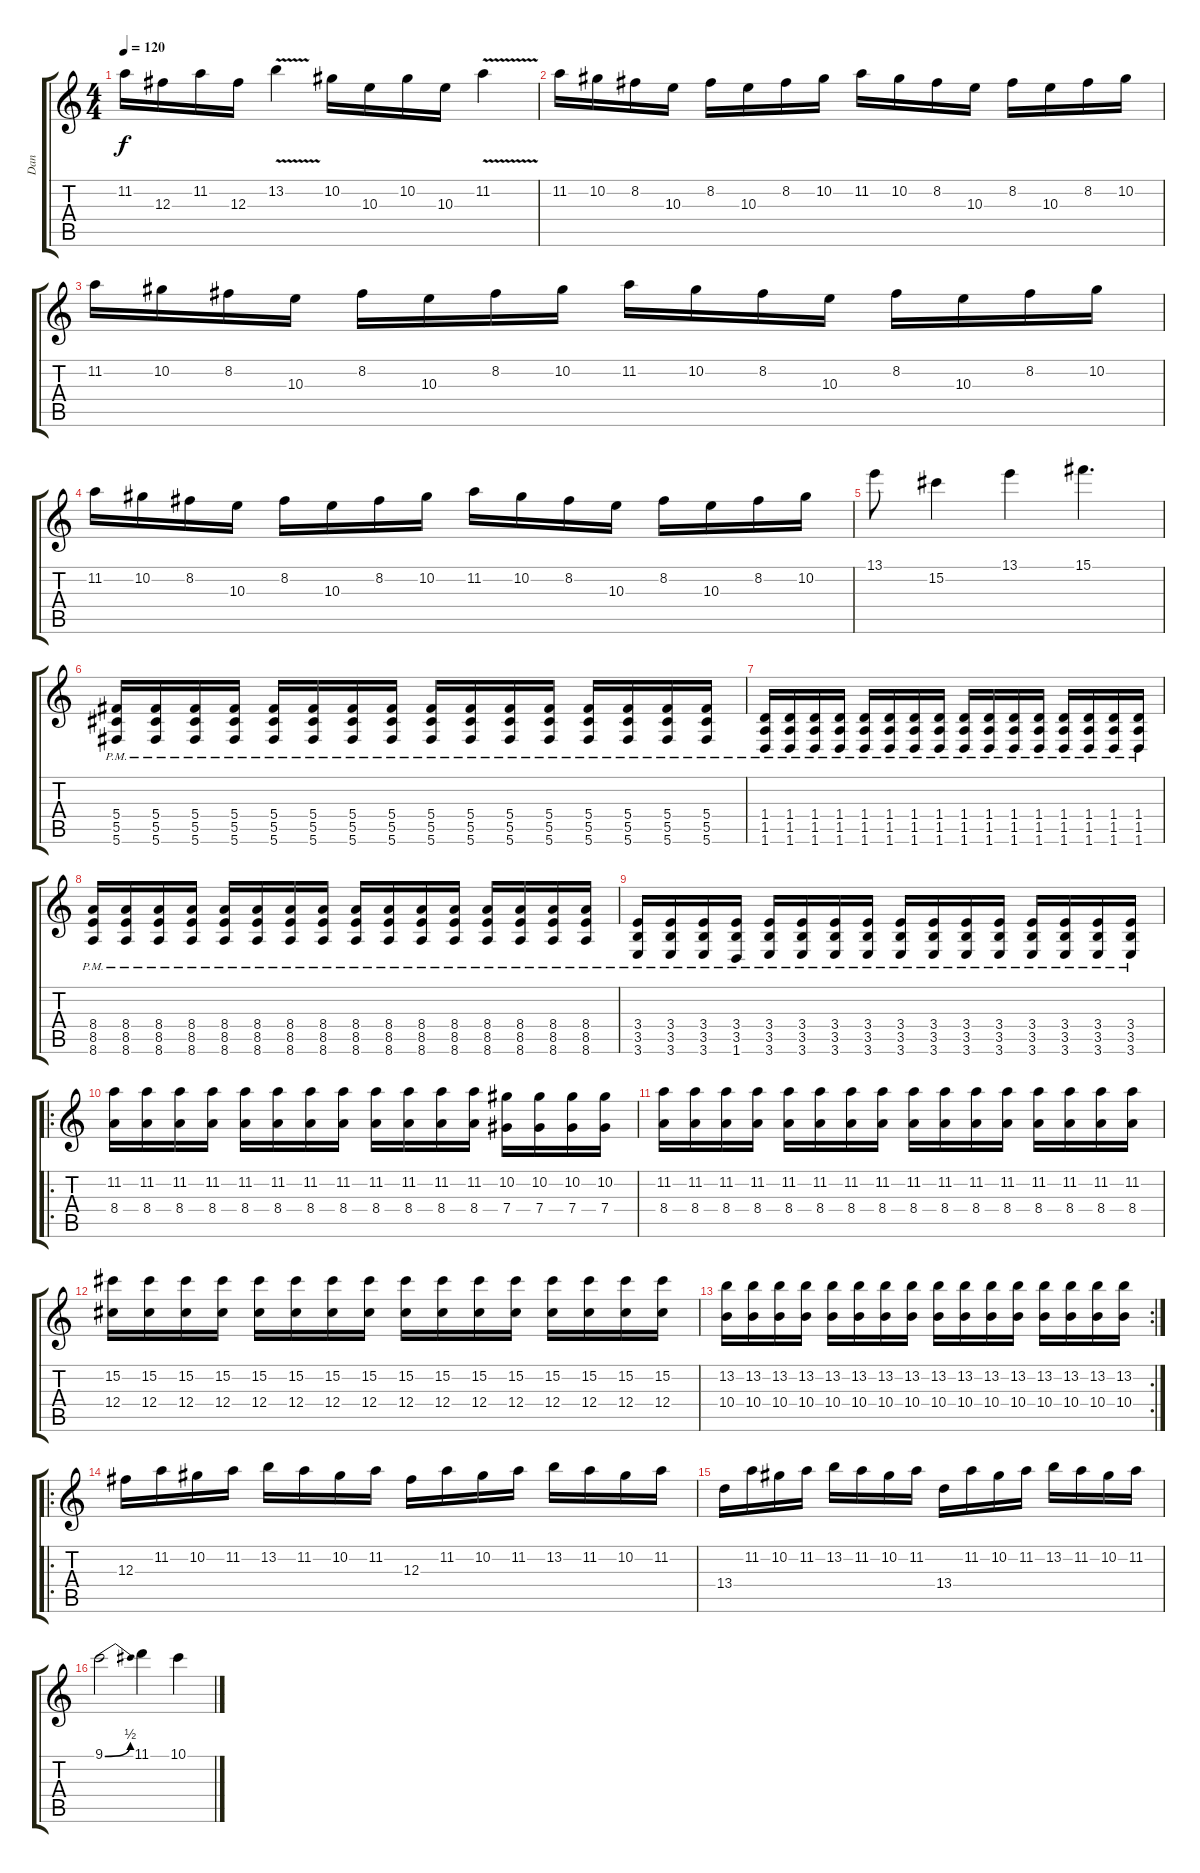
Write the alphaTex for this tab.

\track ("Dan" "Dan") {instrument distortionguitar}
\staff {score tabs}
\tuning (Eb4 Bb3 Gb3 Db3 Ab2 Db2) {hide}
\ts (4 4)
\tempo 120
\clef g2
\ks c
11.2.16{dy f} 12.3.16 11.2.16 12.3.16 13.2{v}.4 10.2.16 10.3.16 10.2.16 10.3.16 11.2{v}.4 |
11.2.16 10.2.16 8.2.16 10.3.16 8.2.16 10.3.16 8.2.16 10.2.16 11.2.16 10.2.16 8.2.16 10.3.16 8.2.16 10.3.16 8.2.16 10.2.16 |
11.2.16 10.2.16 8.2.16 10.3.16 8.2.16 10.3.16 8.2.16 10.2.16 11.2.16 10.2.16 8.2.16 10.3.16 8.2.16 10.3.16 8.2.16 10.2.16 |
11.2.16 10.2.16 8.2.16 10.3.16 8.2.16 10.3.16 8.2.16 10.2.16 11.2.16 10.2.16 8.2.16 10.3.16 8.2.16 10.3.16 8.2.16 10.2.16 |
13.1.8 15.2.4 13.1.4 15.1.4{d} |
(5.4{pm} 5.5{pm} 5.6{pm}).16 (5.4{pm} 5.5{pm} 5.6{pm}).16 (5.4{pm} 5.5{pm} 5.6{pm}).16 (5.4{pm} 5.5{pm} 5.6{pm}).16 (5.4{pm} 5.5{pm} 5.6{pm}).16 (5.4{pm} 5.5{pm} 5.6{pm}).16 (5.4{pm} 5.5{pm} 5.6{pm}).16 (5.4{pm} 5.5{pm} 5.6{pm}).16 (5.4{pm} 5.5{pm} 5.6{pm}).16 (5.4{pm} 5.5{pm} 5.6{pm}).16 (5.4{pm} 5.5{pm} 5.6{pm}).16 (5.4{pm} 5.5{pm} 5.6{pm}).16 (5.4{pm} 5.5{pm} 5.6{pm}).16 (5.4{pm} 5.5{pm} 5.6{pm}).16 (5.4{pm} 5.5{pm} 5.6{pm}).16 (5.4{pm} 5.5{pm} 5.6{pm}).16 |
(1.4{pm} 1.5{pm} 1.6{pm}).16 (1.4{pm} 1.5{pm} 1.6{pm}).16 (1.4{pm} 1.5{pm} 1.6{pm}).16 (1.4{pm} 1.5{pm} 1.6{pm}).16 (1.4{pm} 1.5{pm} 1.6{pm}).16 (1.4{pm} 1.5{pm} 1.6{pm}).16 (1.4{pm} 1.5{pm} 1.6{pm}).16 (1.4{pm} 1.5{pm} 1.6{pm}).16 (1.4{pm} 1.5{pm} 1.6{pm}).16 (1.4{pm} 1.5{pm} 1.6{pm}).16 (1.4{pm} 1.5{pm} 1.6{pm}).16 (1.4{pm} 1.5{pm} 1.6{pm}).16 (1.4{pm} 1.5{pm} 1.6{pm}).16 (1.4{pm} 1.5{pm} 1.6{pm}).16 (1.4{pm} 1.5{pm} 1.6{pm}).16 (1.4{pm} 1.5{pm} 1.6{pm}).16 |
(8.4{pm} 8.5{pm} 8.6{pm}).16 (8.4{pm} 8.5{pm} 8.6{pm}).16 (8.4{pm} 8.5{pm} 8.6{pm}).16 (8.4{pm} 8.5{pm} 8.6{pm}).16 (8.4{pm} 8.5{pm} 8.6{pm}).16 (8.4{pm} 8.5{pm} 8.6{pm}).16 (8.4{pm} 8.5{pm} 8.6{pm}).16 (8.4{pm} 8.5{pm} 8.6{pm}).16 (8.4{pm} 8.5{pm} 8.6{pm}).16 (8.4{pm} 8.5{pm} 8.6{pm}).16 (8.4{pm} 8.5{pm} 8.6{pm}).16 (8.4{pm} 8.5{pm} 8.6{pm}).16 (8.4{pm} 8.5{pm} 8.6{pm}).16 (8.4{pm} 8.5{pm} 8.6{pm}).16 (8.4{pm} 8.5{pm} 8.6{pm}).16 (8.4{pm} 8.5{pm} 8.6{pm}).16 |
(3.4{pm} 3.5{pm} 3.6{pm}).16 (3.4{pm} 3.5{pm} 3.6{pm}).16 (3.4{pm} 3.5{pm} 3.6{pm}).16 (3.4{pm} 3.5{pm} 1.6{pm}).16 (3.4{pm} 3.5{pm} 3.6{pm}).16 (3.4{pm} 3.5{pm} 3.6{pm}).16 (3.4{pm} 3.5{pm} 3.6{pm}).16 (3.4{pm} 3.5{pm} 3.6{pm}).16 (3.4{pm} 3.5{pm} 3.6{pm}).16 (3.4{pm} 3.5{pm} 3.6{pm}).16 (3.4{pm} 3.5{pm} 3.6{pm}).16 (3.4{pm} 3.5{pm} 3.6{pm}).16 (3.4{pm} 3.5{pm} 3.6{pm}).16 (3.4{pm} 3.5{pm} 3.6{pm}).16 (3.4{pm} 3.5{pm} 3.6{pm}).16 (3.4{pm} 3.5{pm} 3.6{pm}).16 |
\ro
(11.2 8.4).16 (11.2 8.4).16 (11.2 8.4).16 (11.2 8.4).16 (11.2 8.4).16 (11.2 8.4).16 (11.2 8.4).16 (11.2 8.4).16 (11.2 8.4).16 (11.2 8.4).16 (11.2 8.4).16 (11.2 8.4).16 (10.2 7.4).16 (10.2 7.4).16 (10.2 7.4).16 (10.2 7.4).16 |
(11.2 8.4).16 (11.2 8.4).16 (11.2 8.4).16 (11.2 8.4).16 (11.2 8.4).16 (11.2 8.4).16 (11.2 8.4).16 (11.2 8.4).16 (11.2 8.4).16 (11.2 8.4).16 (11.2 8.4).16 (11.2 8.4).16 (11.2 8.4).16 (11.2 8.4).16 (11.2 8.4).16 (11.2 8.4).16 |
(15.2 12.4).16 (15.2 12.4).16 (15.2 12.4).16 (15.2 12.4).16 (15.2 12.4).16 (15.2 12.4).16 (15.2 12.4).16 (15.2 12.4).16 (15.2 12.4).16 (15.2 12.4).16 (15.2 12.4).16 (15.2 12.4).16 (15.2 12.4).16 (15.2 12.4).16 (15.2 12.4).16 (15.2 12.4).16 |
\rc 2
(13.2 10.4).16 (13.2 10.4).16 (13.2 10.4).16 (13.2 10.4).16 (13.2 10.4).16 (13.2 10.4).16 (13.2 10.4).16 (13.2 10.4).16 (13.2 10.4).16 (13.2 10.4).16 (13.2 10.4).16 (13.2 10.4).16 (13.2 10.4).16 (13.2 10.4).16 (13.2 10.4).16 (13.2 10.4).16 |
\ro
12.3.16 11.2.16 10.2.16 11.2.16 13.2.16 11.2.16 10.2.16 11.2.16 12.3.16 11.2.16 10.2.16 11.2.16 13.2.16 11.2.16 10.2.16 11.2.16 |
13.4.16 11.2.16 10.2.16 11.2.16 13.2.16 11.2.16 10.2.16 11.2.16 13.4.16 11.2.16 10.2.16 11.2.16 13.2.16 11.2.16 10.2.16 11.2.16 |
9.1{be (bend 0 0 60 2)}.2 11.1.4 10.1.4
